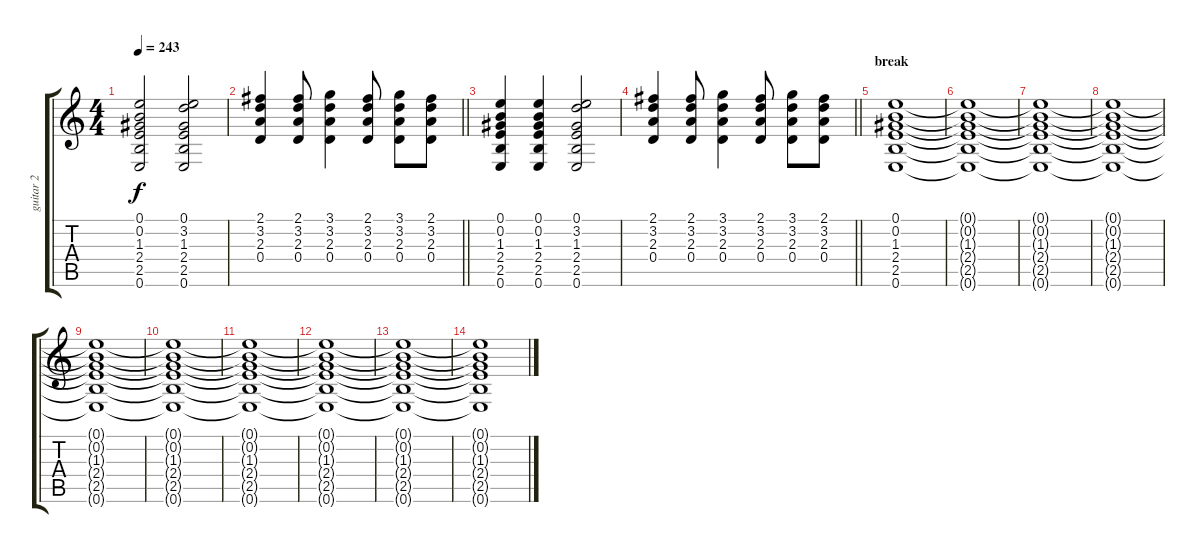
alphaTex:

\track ("guitar 2" "guitar 2") {instrument electricguitarclean}
\staff {score tabs}
\tuning (E4 B3 G3 D3 A2 E2) {hide}
\ts (4 4)
\tempo 243
\clef g2
\ks c
(0.1 0.2 1.3 2.4 2.5 0.6).2{dy f} (0.1 3.2 1.3 2.4 2.5 0.6).2 |
\barLineRight lightlight
(2.1 3.2 2.3 0.4).4 (2.1 3.2 2.3 0.4).8 (3.1 3.2 2.3 0.4).4 (2.1 3.2 2.3 0.4).8 (3.1 3.2 2.3 0.4).8 (2.1 3.2 2.3 0.4).8 |
(0.1 0.2 1.3 2.4 2.5 0.6).4 (0.1 0.2 1.3 2.4 2.5 0.6).4 (0.1 3.2 1.3 2.4 2.5 0.6).2 |
\barLineRight lightlight
(2.1 3.2 2.3 0.4).4 (2.1 3.2 2.3 0.4).8 (3.1 3.2 2.3 0.4).4 (2.1 3.2 2.3 0.4).8 (3.1 3.2 2.3 0.4).8 (2.1 3.2 2.3 0.4).8 |
\section ("" "break")
(0.1 0.2 1.3 2.4 2.5 0.6).1 |
(0.1{t} 0.2{t} 1.3{t} 2.4{t} 2.5{t} 0.6{t}).1 |
(0.1{t} 0.2{t} 1.3{t} 2.4{t} 2.5{t} 0.6{t}).1 |
(0.1{t} 0.2{t} 1.3{t} 2.4{t} 2.5{t} 0.6{t}).1 |
(0.1{t} 0.2{t} 1.3{t} 2.4{t} 2.5{t} 0.6{t}).1 |
(0.1{t} 0.2{t} 1.3{t} 2.4{t} 2.5{t} 0.6{t}).1 |
(0.1{t} 0.2{t} 1.3{t} 2.4{t} 2.5{t} 0.6{t}).1 |
(0.1{t} 0.2{t} 1.3{t} 2.4{t} 2.5{t} 0.6{t}).1 |
(0.1{t} 0.2{t} 1.3{t} 2.4{t} 2.5{t} 0.6{t}).1 |
(0.1{t} 0.2{t} 1.3{t} 2.4{t} 2.5{t} 0.6{t}).1
